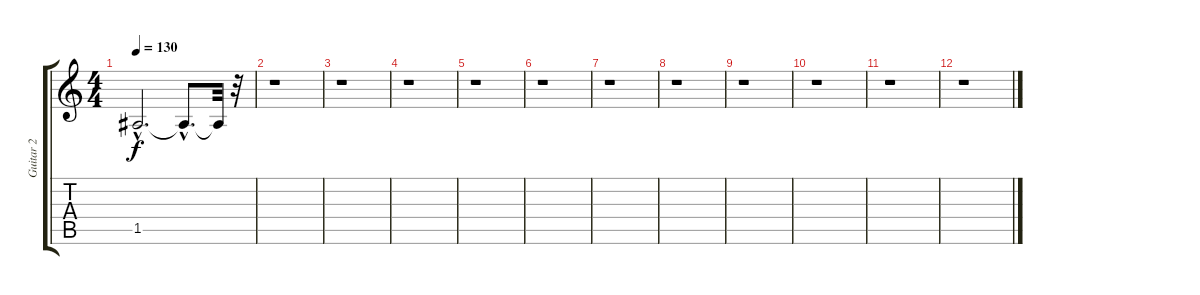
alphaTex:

\track ("Guitar 2" "Guitar 2") {instrument distortionguitar}
\staff {score tabs}
\tuning (E4 B3 G3 D3 A2 E2) {hide}
\ts (4 4)
\tempo 130
\clef g2
\ks c
1.5{hac}.2{d dy f} 1.5{hac t}.8{d} 1.5{t}.32 r.32 |
r.1 |
r.1 |
r.1 |
r.1 |
r.1 |
r.1 |
r.1 |
r.1 |
r.1 |
r.1 |
r.1
